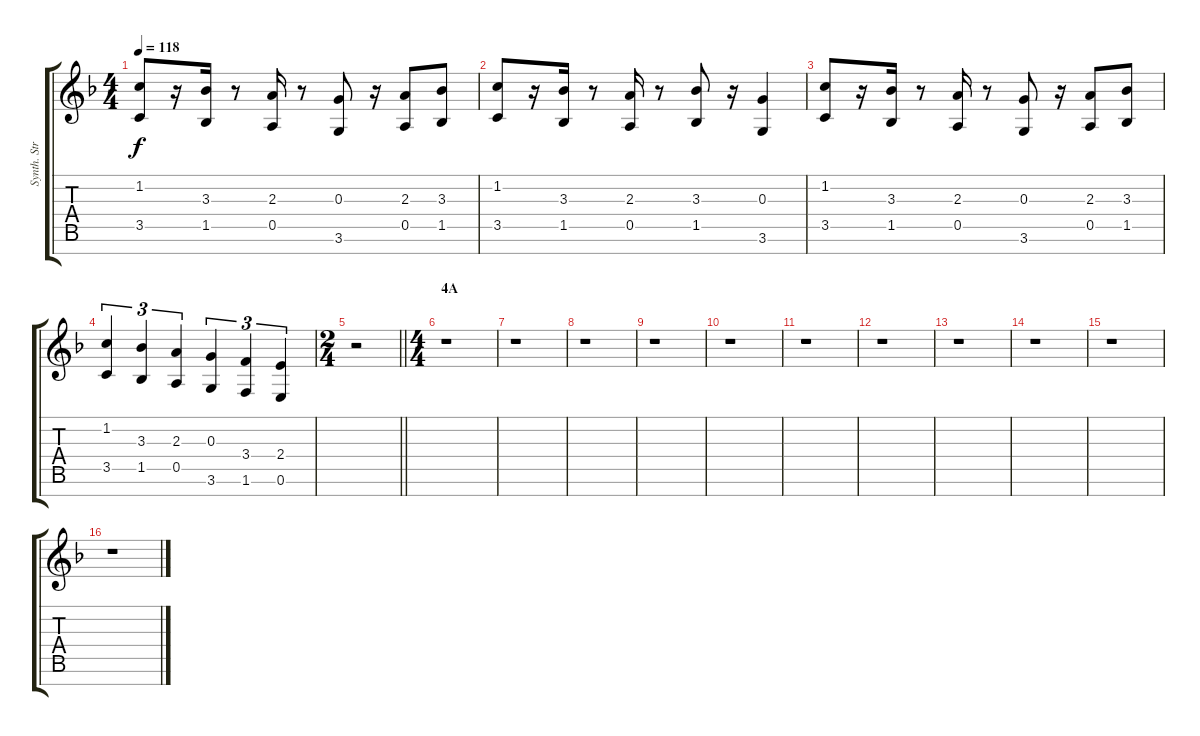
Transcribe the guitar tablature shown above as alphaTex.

\track ("Synth. Strings I" "Synth. Str") {instrument stringensemble1}
\staff {score tabs}
\tuning (E5 B4 G4 D4 A3 E3 B2) {hide}
\ts (4 4)
\tempo 118
\clef g2
\ks f
(1.2 3.5).8{dy f} r.16 (3.3 1.5).16 r.8 (2.3 0.5).16 r.8 (0.3 3.6).8 r.16 (2.3 0.5).8 (3.3 1.5).8 |
(1.2 3.5).8 r.16 (3.3 1.5).16 r.8 (2.3 0.5).16 r.8 (3.3 1.5).8 r.16 (0.3 3.6).4 |
(1.2 3.5).8 r.16 (3.3 1.5).16 r.8 (2.3 0.5).16 r.8 (0.3 3.6).8 r.16 (2.3 0.5).8 (3.3 1.5).8 |
(1.2 3.5).4{tu (3 2)} (3.3 1.5).4{tu (3 2)} (2.3 0.5).4{tu (3 2)} (0.3 3.6).4{tu (3 2)} (3.4 1.6).4{tu (3 2)} (2.4 0.6).4{tu (3 2)} |
\ts (2 4)
\barLineRight lightlight
r.2 |
\ts (4 4)
\section ("" "4A")
r.1 |
r.1 |
r.1 |
r.1 |
r.1 |
r.1 |
r.1 |
r.1 |
r.1 |
r.1 |
r.1
